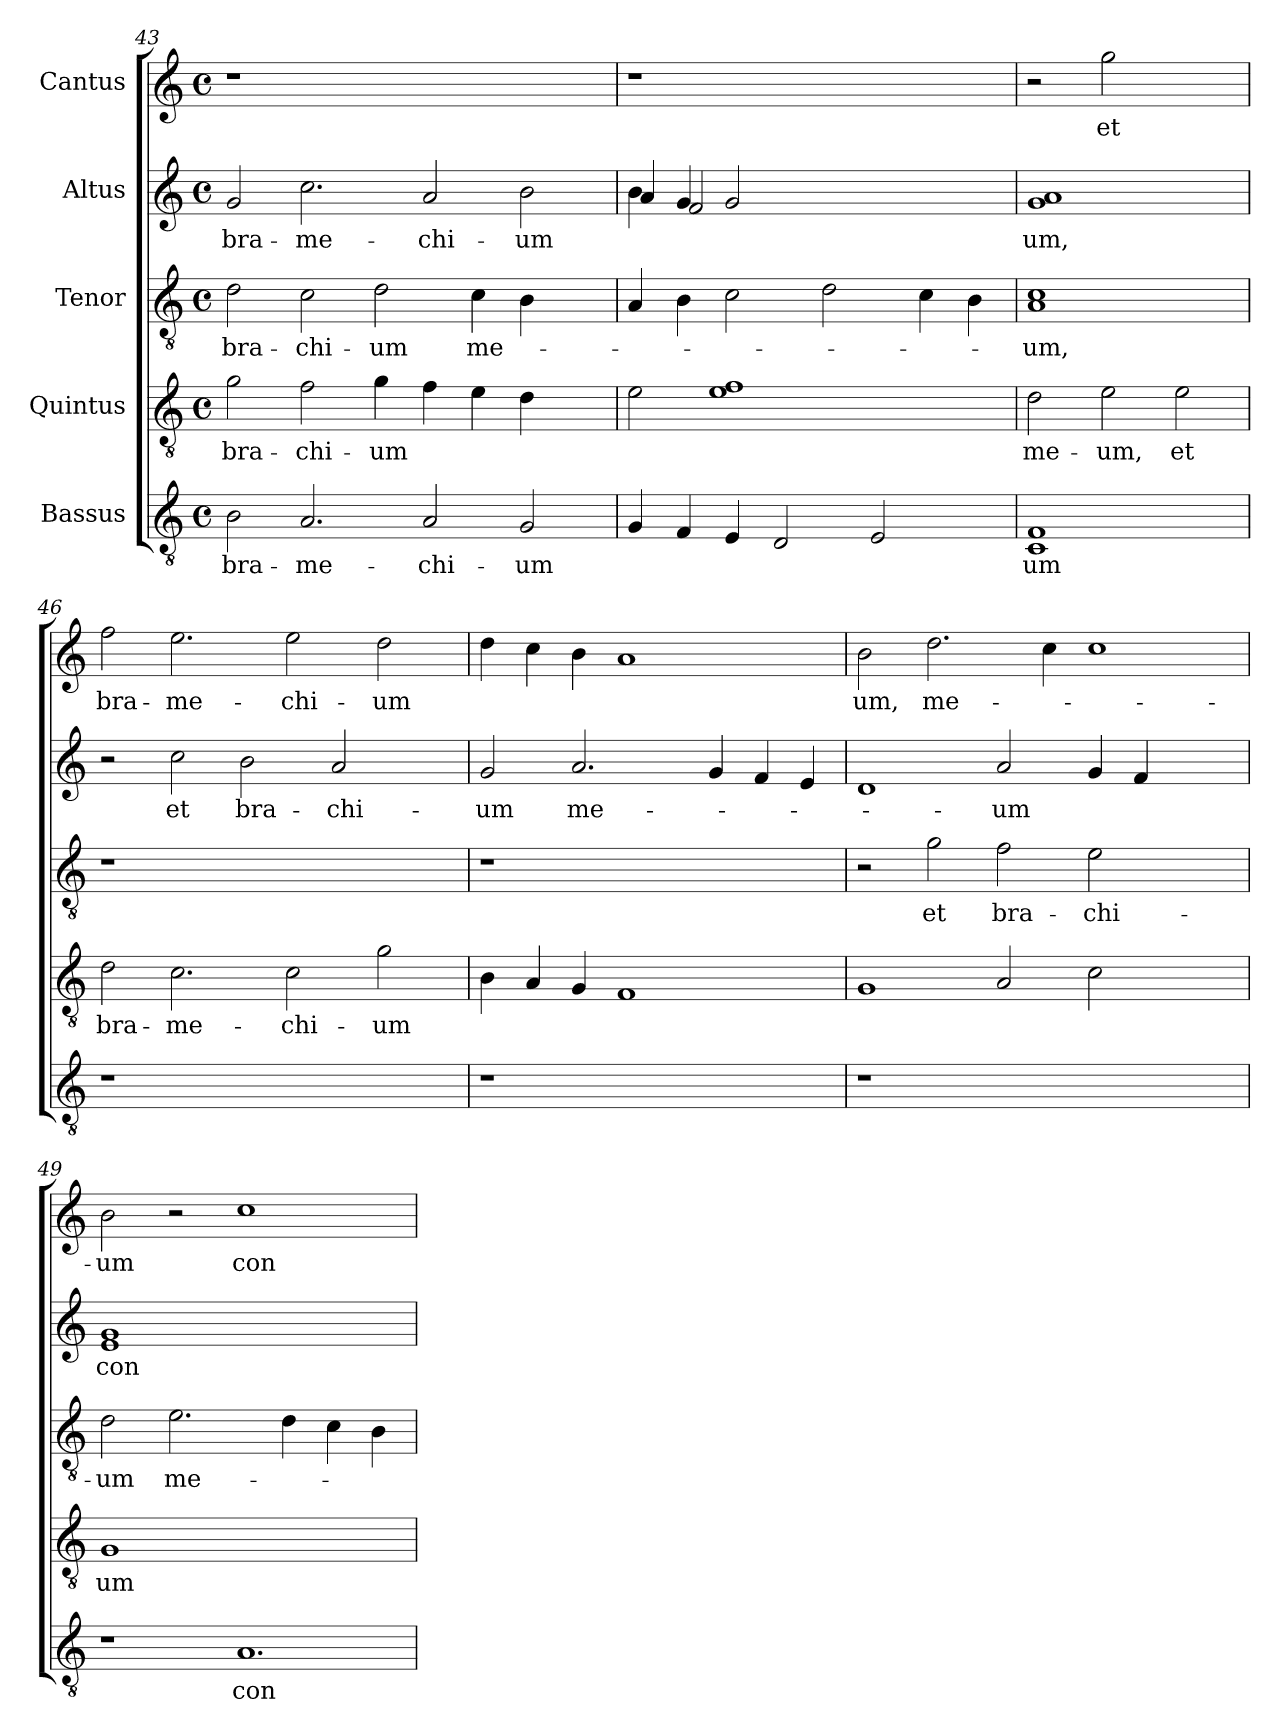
**kern	**text	**kern	**text	**kern	**text	**kern	**text	**kern	**text
*part5	*part5	*part4	*part4	*part3	*part3	*part2	*part2	*part1	*part1
*staff5	*staff5	*staff4	*staff4	*staff3	*staff3	*staff2	*staff2	*staff1	*staff1
*I"Bassus	*	*I"Quintus	*	*I"Tenor	*	*I"Altus	*	*I"Cantus	*
!!LO:LB:g=z
*clefGv2	*	*clefGv2	*	*clefGv2	*	*clefG2	*	*clefG2	*
*M4/4	*	*M4/4	*	*M4/4	*	*M4/4	*	*M4/4	*
*met(c)	*	*met(c)	*	*met(c)	*	*met(c)	*	*met(c)	*
=43	=43	=43	=43	=43	=43	=43	=43	=43	=43
!	!LO:LY:b:cj	!	!LO:LY:b:cj	!	!LO:LY:b:cj	!	!LO:LY:b:cj	!	!
2B\	bra-	2g\	bra-	2d\	bra-	2g/	bra-	1r	.
!	!LO:LY:b:cj	!	!LO:LY:b:cj	!	!LO:LY:b:cj	!	!LO:LY:b:cj	!	!
2.A/	me-	2f\	-chi-	2c\	-chi-	2.cc\	me-	.	.
!	!	!	!LO:LY:b	!	!LO:LY:b:cj	!	!	!	!
.	.	4g\	-um	2d\	-um	.	.	1ryy	.
!	!LO:LY:b:cj	!	!	!	!	!	!LO:LY:b:cj	!	!
2A/	-chi-	4f\	.	.	.	2a/	-chi-	.	.
!	!	!	!	!	!LO:LY:b:cj	!	!	!	!
.	.	4e\	.	4c\	me-	.	.	.	.
!	!LO:LY:b:cj	!	!	!	!	!	!LO:LY:b:cj	!	!
2G/	-um	4d\	.	4B\	.	2b\	-um	.	.
.	.	4ryy	.	4ryy	.	.	.	4ryy	.
=44	=44	=44	=44	=44	=44	=44	=44	=44	=44
*	*	*	*	*	*	*^	*	*	*
4G/	.	2e\	.	4A/	.	4b\	4a/	.	1r	.
4F/	.	.	.	4B\	.	4g/	2f/	.	.	.
4E/	.	1f 1e	.	2c\	.	2g/	.	.	.	.
2D/	.	.	.	.	.	.	1ryy	.	.	.
.	.	.	.	2d\	.	1ryy	.	.	1ryy	.
2E/	.	.	.	.	.	.	.	.	.	.
.	.	2ryy	.	4c\	.	.	.	.	.	.
4ryy	.	.	.	4B\	.	.	4ryy	.	.	.
=45	=45	=45	=45	=45	=45	=45	=45	=45	=45	=45
!	!LO:LY:b:cj	!	!LO:LY:b:cj	!	!LO:LY:b:cj	!	!	!LO:LY:b:cj	!	!
*	*	*	*	*	*	*v	*v	*	*	*
1F 1C	-um	2d\	me-	1A 1c	-um,	1a 1g	-um,	2r	.
!	!	!	!LO:LY:b:cj	!	!	!	!	!	!LO:LY:b:cj
.	.	2e\	-um,	.	.	.	.	2gg\	et
!	!	!	!LO:LY:b:cj	!	!	!	!	!	!
2ryy	.	2e\	et	2ryy	.	2ryy	.	2ryy	.
=46	=46	=46	=46	=46	=46	=46	=46	=46	=46
!	!	!	!LO:LY:b:cj	!	!	!	!	!	!LO:LY:b:cj
1r	.	2d\	bra-	1r	.	2r	.	2ff\	bra-
!	!	!	!LO:LY:b:cj	!	!	!	!LO:LY:b:cj	!	!LO:LY:b:cj
.	.	2.c\	me-	.	.	2cc\	et	2.ee\	me-
!	!	!	!	!	!	!	!LO:LY:b:cj	!	!
1ryy	.	.	.	1ryy	.	2b\	bra-	.	.
!	!	!	!LO:LY:b:cj	!	!	!	!	!	!LO:LY:b:cj
.	.	2c\	-chi-	.	.	.	.	2ee\	-chi-
!	!	!	!	!	!	!	!LO:LY:b:cj	!	!
.	.	.	.	.	.	2a/	-chi-	.	.
!	!	!	!LO:LY:b:cj	!	!	!	!	!	!LO:LY:b:cj
.	.	2g\	-um	.	.	.	.	2dd\	-um
4ryy	.	.	.	4ryy	.	4ryy	.	.	.
=47	=47	=47	=47	=47	=47	=47	=47	=47	=47
!	!	!	!	!	!	!	!LO:LY:b:cj	!	!
1r	.	4B\	.	1r	.	2g/	-um	4dd\	.
.	.	4A/	.	.	.	.	.	4cc\	.
!	!	!	!	!	!	!	!LO:LY:b:cj	!	!
.	.	4G/	.	.	.	2.a/	me-	4b\	.
.	.	1F	.	.	.	.	.	1a	.
1ryy	.	.	.	1ryy	.	.	.	.	.
.	.	.	.	.	.	4g/	.	.	.
.	.	.	.	.	.	4f/	.	.	.
.	.	4ryy	.	.	.	4e/	.	4ryy	.
!!LO:PB:g=z
=48	=48	=48	=48	=48	=48	=48	=48	=48	=48
!	!	!	!	!	!	!	!	!	!LO:LY:b:cj
1r	.	1G	.	2r	.	1d	.	2b\	-um,
!	!	!	!	!	!LO:LY:b:cj	!	!	!	!LO:LY:b:cj
.	.	.	.	2g\	et	.	.	2.dd\	me-
!	!	!	!	!	!LO:LY:b:cj	!	!LO:LY:b	!	!
1.ryy	.	2A/	.	2f\	bra-	2a/	-um	.	.
.	.	.	.	.	.	.	.	4cc\	.
!	!	!	!	!	!LO:LY:b:cj	!	!	!	!
.	.	2c\	.	2e\	-chi-	4g/	.	1cc	.
.	.	.	.	.	.	4f/	.	.	.
.	.	2ryy	.	2ryy	.	2ryy	.	.	.
=49	=49	=49	=49	=49	=49	=49	=49	=49	=49
!	!	!	!LO:LY:b:cj	!	!LO:LY:b:cj	!	!LO:LY:b:cj	!	!LO:LY:b:cj
1r	.	1G	-um	2d\	-um	1g 1e	con-	2b\	-um
!	!	!	!	!	!LO:LY:b:cj	!	!	!	!
.	.	.	.	2.e\	me-	.	.	2r	.
!LO:N:vis=1.	!LO:LY:b:cj	!	!	!	!	!	!	!	!LO:LY:b:cj
1A	con-	1ryy	.	.	.	1ryy	.	1cc	con-
.	.	.	.	4d\	.	.	.	.	.
.	.	.	.	4c\	.	.	.	.	.
.	.	.	.	4B\	.	.	.	.	.
=	=	=	=	=	=	=	=	=	=
*-	*-	*-	*-	*-	*-	*-	*-	*-	*-
